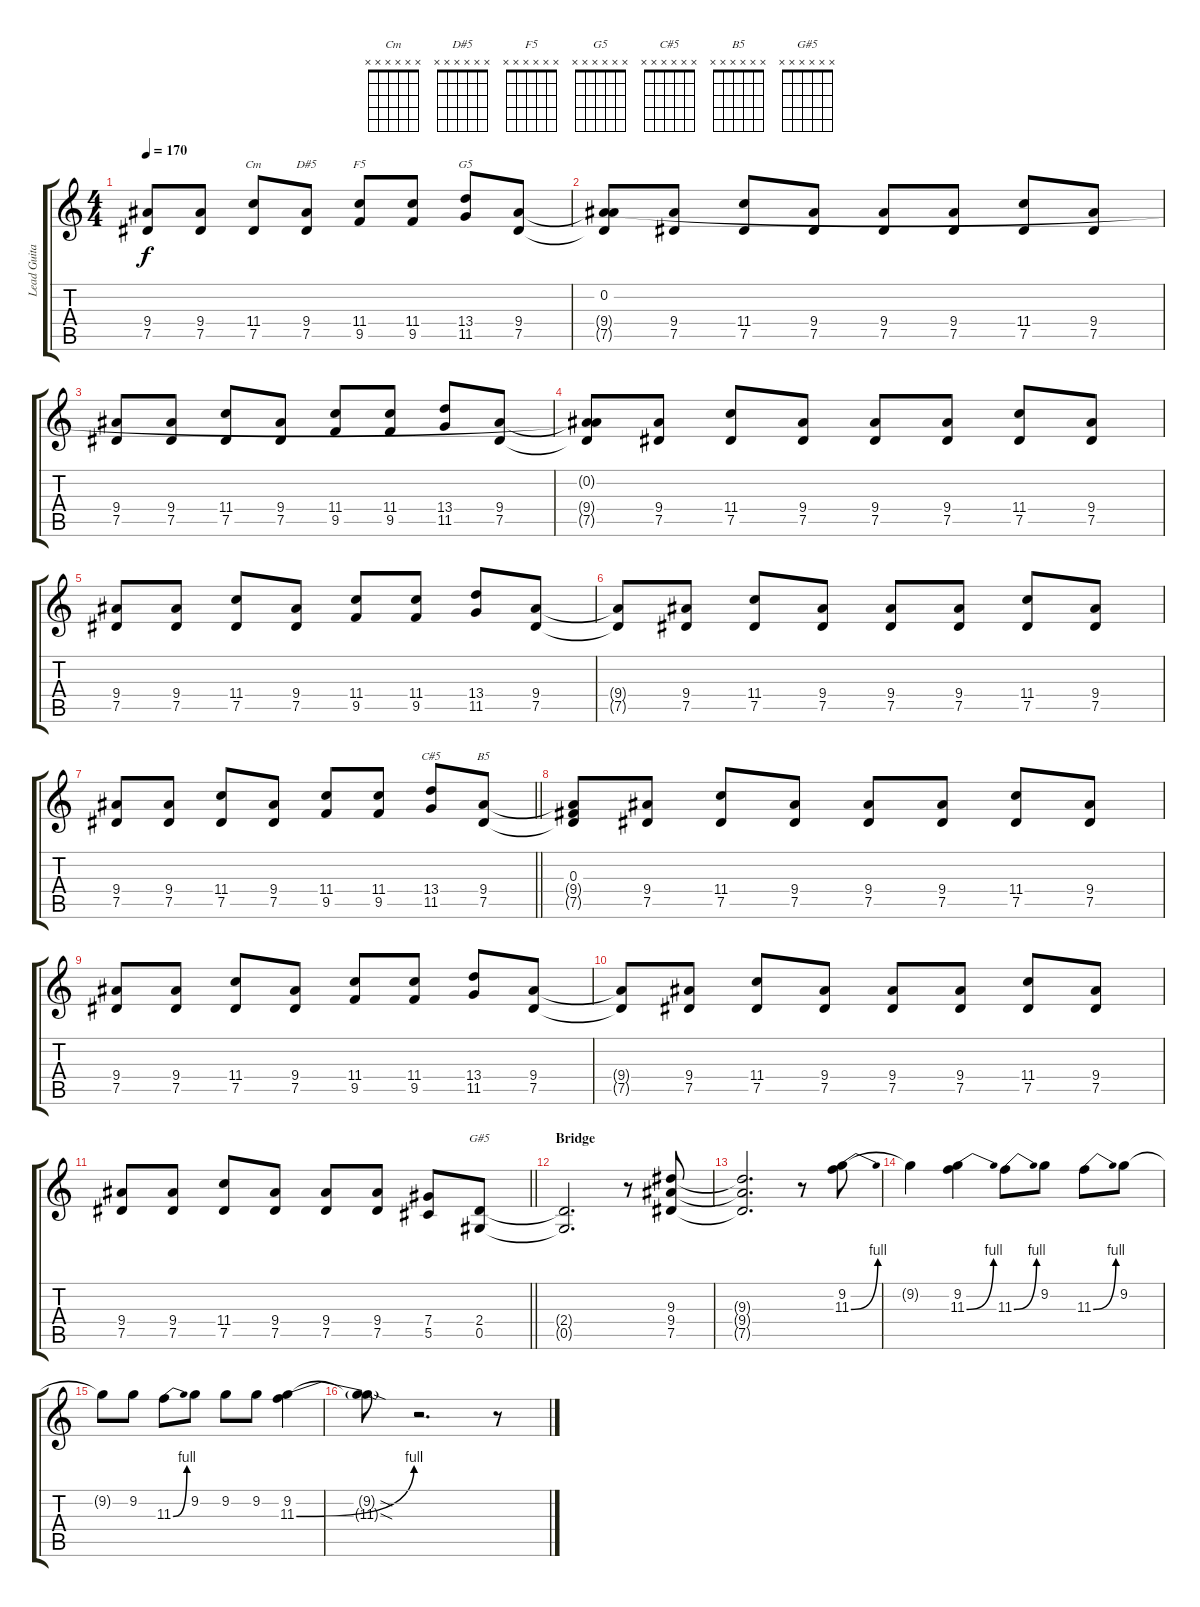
\track ("Lead Guitar: Slash" "Lead Guita") {instrument distortionguitar}
\staff {score tabs}
\tuning (Eb4 Bb3 Gb3 Db3 Ab2 Eb2) {hide}
\chord ("Cm" x x x x x x)
\chord ("D#5" x x x x x x)
\chord ("F5" x x x x x x)
\chord ("G5" x x x x x x)
\chord ("C#5" x x x x x x)
\chord ("B5" x x x x x x)
\chord ("G#5" x x x x x x)
\ts (4 4)
\tempo 170
\clef g2
\ks c
(9.4 7.5).8{dy f} (9.4 7.5).8 (11.4 7.5).8{ch "Cm"} (9.4 7.5).8{ch "D#5"} (11.4 9.5).8{ch "F5"} (11.4 9.5).8 (13.4 11.5).8{ch "G5"} (9.4 7.5).8 |
(0.2{t} 9.4{t} 7.5{t}).8 (9.4 7.5).8 (11.4 7.5).8 (9.4 7.5).8 (9.4 7.5).8 (9.4 7.5).8 (11.4 7.5).8 (9.4 7.5).8 |
(9.4 7.5).8 (9.4 7.5).8 (11.4 7.5).8 (9.4 7.5).8 (11.4 9.5).8 (11.4 9.5).8 (13.4 11.5).8 (9.4 7.5).8 |
(0.2{t} 9.4{t} 7.5{t}).8 (9.4 7.5).8 (11.4 7.5).8 (9.4 7.5).8 (9.4 7.5).8 (9.4 7.5).8 (11.4 7.5).8 (9.4 7.5).8 |
(9.4 7.5).8 (9.4 7.5).8 (11.4 7.5).8 (9.4 7.5).8 (11.4 9.5).8 (11.4 9.5).8 (13.4 11.5).8 (9.4 7.5).8 |
(9.4{t} 7.5{t}).8 (9.4 7.5).8 (11.4 7.5).8 (9.4 7.5).8 (9.4 7.5).8 (9.4 7.5).8 (11.4 7.5).8 (9.4 7.5).8 |
\barLineRight lightlight
(9.4 7.5).8 (9.4 7.5).8 (11.4 7.5).8 (9.4 7.5).8 (11.4 9.5).8 (11.4 9.5).8 (13.4 11.5).8{ch "C#5"} (9.4 7.5).8{ch "B5"} |
(0.3 9.4{t} 7.5{t}).8 (9.4 7.5).8 (11.4 7.5).8 (9.4 7.5).8 (9.4 7.5).8 (9.4 7.5).8 (11.4 7.5).8 (9.4 7.5).8 |
(9.4 7.5).8 (9.4 7.5).8 (11.4 7.5).8 (9.4 7.5).8 (11.4 9.5).8 (11.4 9.5).8 (13.4 11.5).8 (9.4 7.5).8 |
(9.4{t} 7.5{t}).8 (9.4 7.5).8 (11.4 7.5).8 (9.4 7.5).8 (9.4 7.5).8 (9.4 7.5).8 (11.4 7.5).8 (9.4 7.5).8 |
\barLineRight lightlight
(9.4 7.5).8 (9.4 7.5).8 (11.4 7.5).8 (9.4 7.5).8 (9.4 7.5).8 (9.4 7.5).8 (7.4 5.5).8 (2.4 0.5).8{ch "G#5"} |
\section ("" "Bridge")
(2.4{t} 0.5{t}).2{d} r.8 (9.3 9.4 7.5).8 |
(9.3{t} 9.4{t} 7.5{t}).2{d} r.8 (9.2 11.3{be (bend 0 0 60 4)}).8 |
9.2{t}.4 (9.2 11.3{be (bend 0 0 60 4)}).4 11.3{be (bend 0 0 60 4)}.8 9.2.8 11.3{be (bend 0 0 60 4)}.8 9.2.8 |
9.2{t}.8 9.2.8 11.3{be (bend 0 0 60 4)}.8 9.2.8 9.2.8 9.2.8 (9.2 11.3{be (bend 0 0 60 4)}).4 |
(9.2{sod t} 11.3{sod t}).8 r.2{d} r.8
